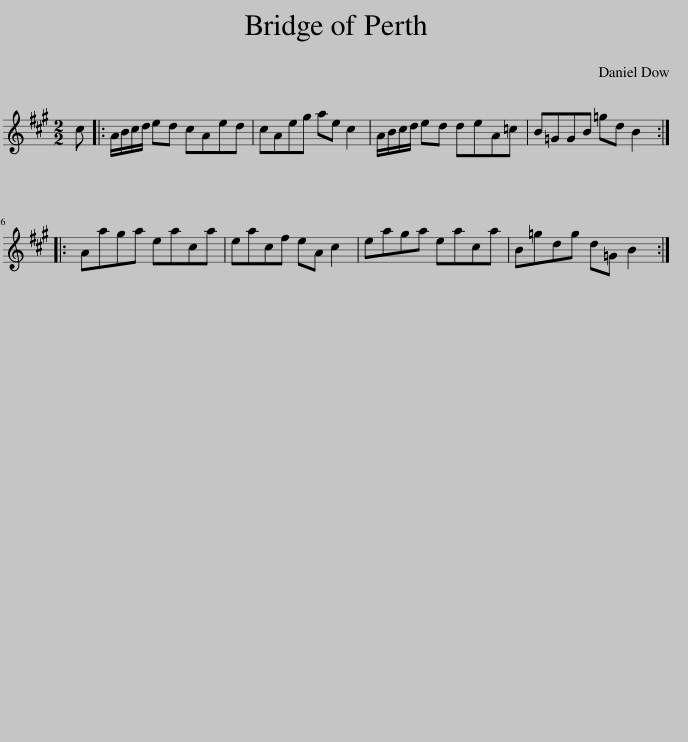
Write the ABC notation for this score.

X:1
L:1/8
M:2/2
I:linebreak $
K:A
V:1 treble
V:1
 c |: A/B/c/d/ ed cAed | cAeg ae c2 | A/B/c/d/ ed deA=c | B=GGB =gd B2 ::$ %5
 Aaga eaca | eacf eA c2 | eaga eaca | B=gdg d=G B2 :| %9
